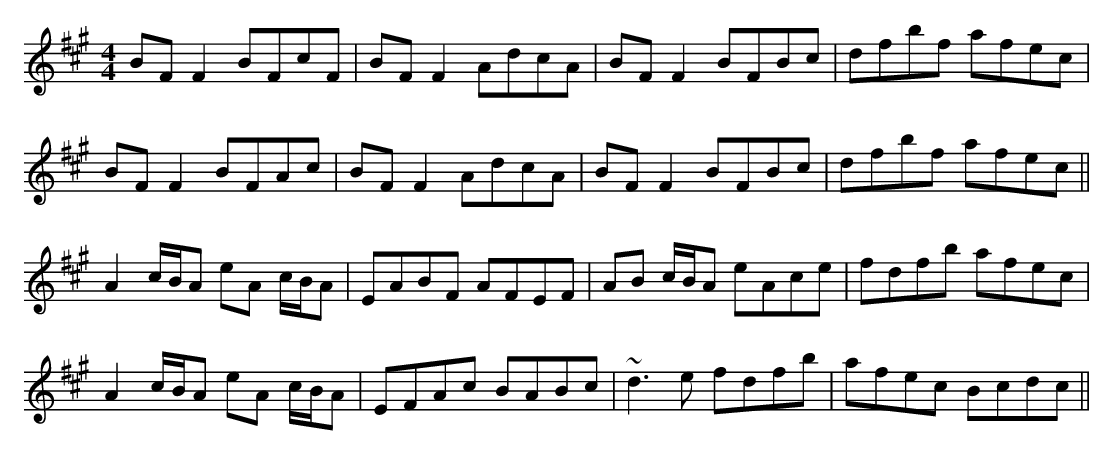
X:1
M:4/4
K:A
BF F2 BFcF|BF F2 AdcA|BF F2 BFBc|dfbf afec|
BF F2 BFAc|BF F2 AdcA|BF F2 BFBc|dfbf afec||
A2 c/B/A eA c/B/A|EABF AFEF|AB c/B/A eAce|fdfb afec|
A2 c/B/A eA c/B/A|EFAc BABc|~d3 e fdfb|afec Bcdc||
